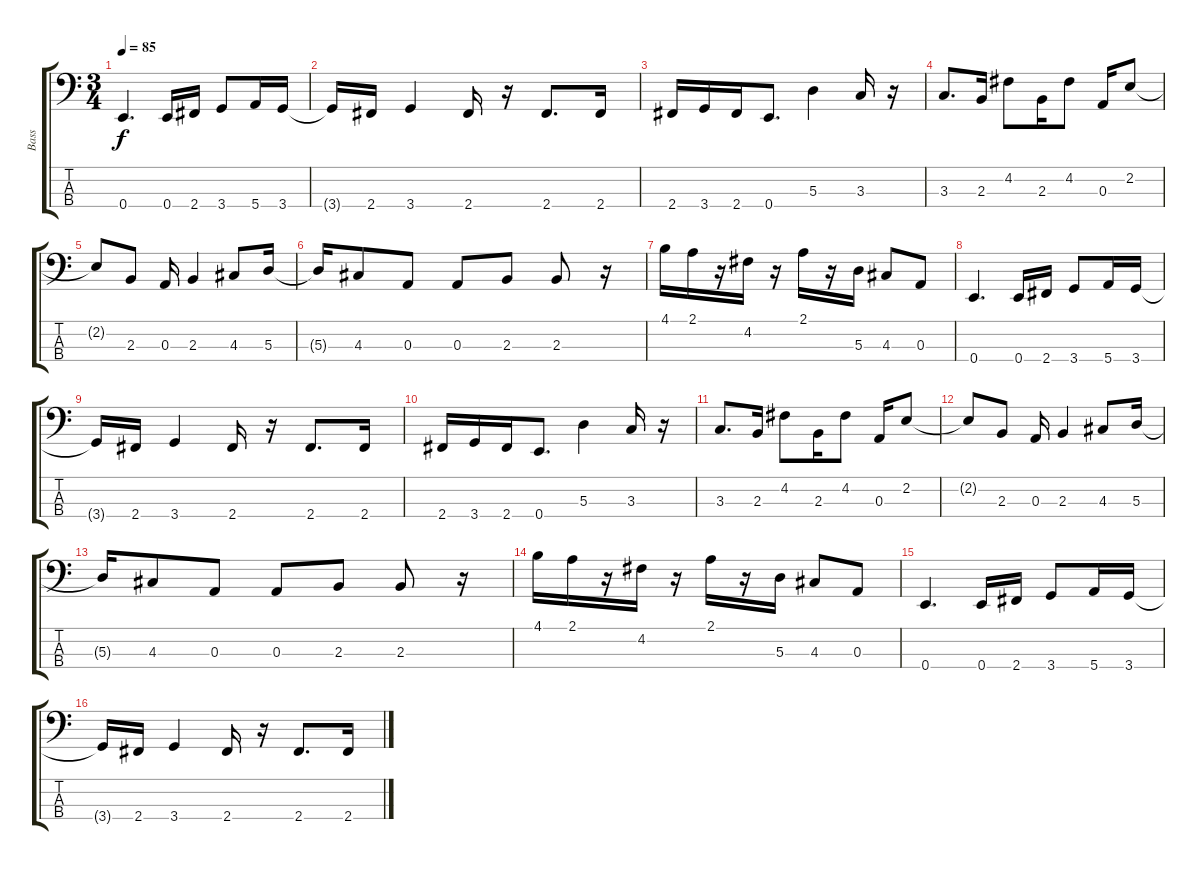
\track ("Bass" "Bass") {instrument electricbassfinger}
\staff {score tabs}
\tuning (G2 D2 A1 E1) {hide}
\ts (3 4)
\tempo 85
\clef f4
\ks c
0.4.4{d dy f} 0.4.16 2.4.16 3.4.8 5.4.16 3.4.16 |
3.4{t}.16 2.4.16 3.4.4 2.4.16 r.16 2.4.8{d} 2.4.16 |
2.4.16 3.4.16 2.4.16 0.4.8{d} 5.3.4 3.3.16 r.16 |
3.3.8{d} 2.3.16 4.2.8 2.3.16 4.2.8 0.3.16 2.2.8 |
2.2{t}.8 2.3.8 0.3.16 2.3.4 4.3.8 5.3.16 |
5.3{t}.16 4.3.8 0.3.8 0.3.8 2.3.8 2.3.8 r.16 |
4.1.16 2.1.16 r.16 4.2.16 r.16 2.1.16 r.16 5.3.16 4.3.8 0.3.8 |
0.4.4{d} 0.4.16 2.4.16 3.4.8 5.4.16 3.4.16 |
3.4{t}.16 2.4.16 3.4.4 2.4.16 r.16 2.4.8{d} 2.4.16 |
2.4.16 3.4.16 2.4.16 0.4.8{d} 5.3.4 3.3.16 r.16 |
3.3.8{d} 2.3.16 4.2.8 2.3.16 4.2.8 0.3.16 2.2.8 |
2.2{t}.8 2.3.8 0.3.16 2.3.4 4.3.8 5.3.16 |
5.3{t}.16 4.3.8 0.3.8 0.3.8 2.3.8 2.3.8 r.16 |
4.1.16 2.1.16 r.16 4.2.16 r.16 2.1.16 r.16 5.3.16 4.3.8 0.3.8 |
0.4.4{d} 0.4.16 2.4.16 3.4.8 5.4.16 3.4.16 |
3.4{t}.16 2.4.16 3.4.4 2.4.16 r.16 2.4.8{d} 2.4.16
